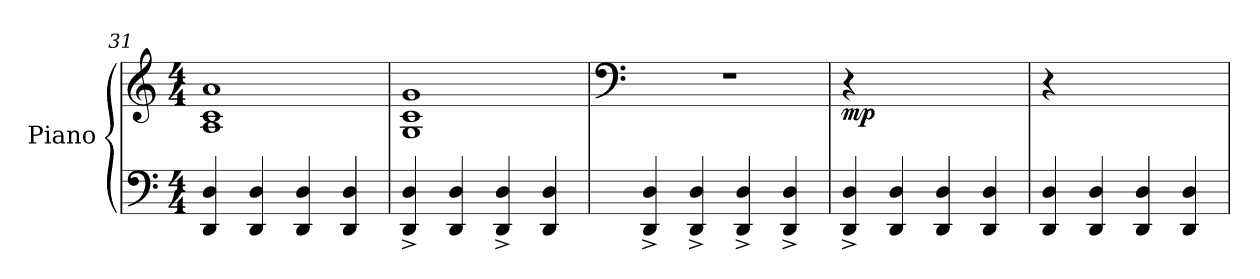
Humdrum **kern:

**kern	**kern	**dynam
*part1	*part1	*part1
*staff2	*staff1	*staff1/2
*I"Piano	*	*
*I'Pno	*	*
*clefF4	*clefG2	*
*k[]	*k[]	*
*C:	*C:	*
*M4/4	*M4/4	*
=31	=31	=31
*	*^	*
4DD/ 4D/	1a	1A 1c	.
4DD/ 4D/	.	.	.
4DD/ 4D/	.	.	.
4DD/ 4D/	.	.	.
!!LO:LB:g=z
=32	=32	=32	=32
*	*	*^	*
4DD/^ 4D/^	1g	1c	1G	.
4DD/ 4D/	.	.	.	.
4DD/^ 4D/^	.	.	.	.
4DD/ 4D/	.	.	.	.
*	*v	*v	*v	*
=33	=33	=33
*	*clefF4	*
4DD/^ 4D/^	1r	.
4DD/^ 4D/^	.	.
4DD/^ 4D/^	.	.
4DD/^ 4D/^	.	.
=34	=34	=34
*^	*	*
!	!	!	!LO:DY:b
4ryy	4DD/^ 4D/^	4r	mp
4DD/ 4D/	2.ryy	2.ryy	.
4DD/ 4D/	.	.	.
4DD/ 4D/	.	.	.
=35	=35	=35	=35
4ryy	4DD/ 4D/	4r	.
4DD/ 4D/	2.ryy	2.ryy	.
4DD/ 4D/	.	.	.
4DD/ 4D/	.	.	.
*v	*v	*	*
=	=	=
*-	*-	*-
